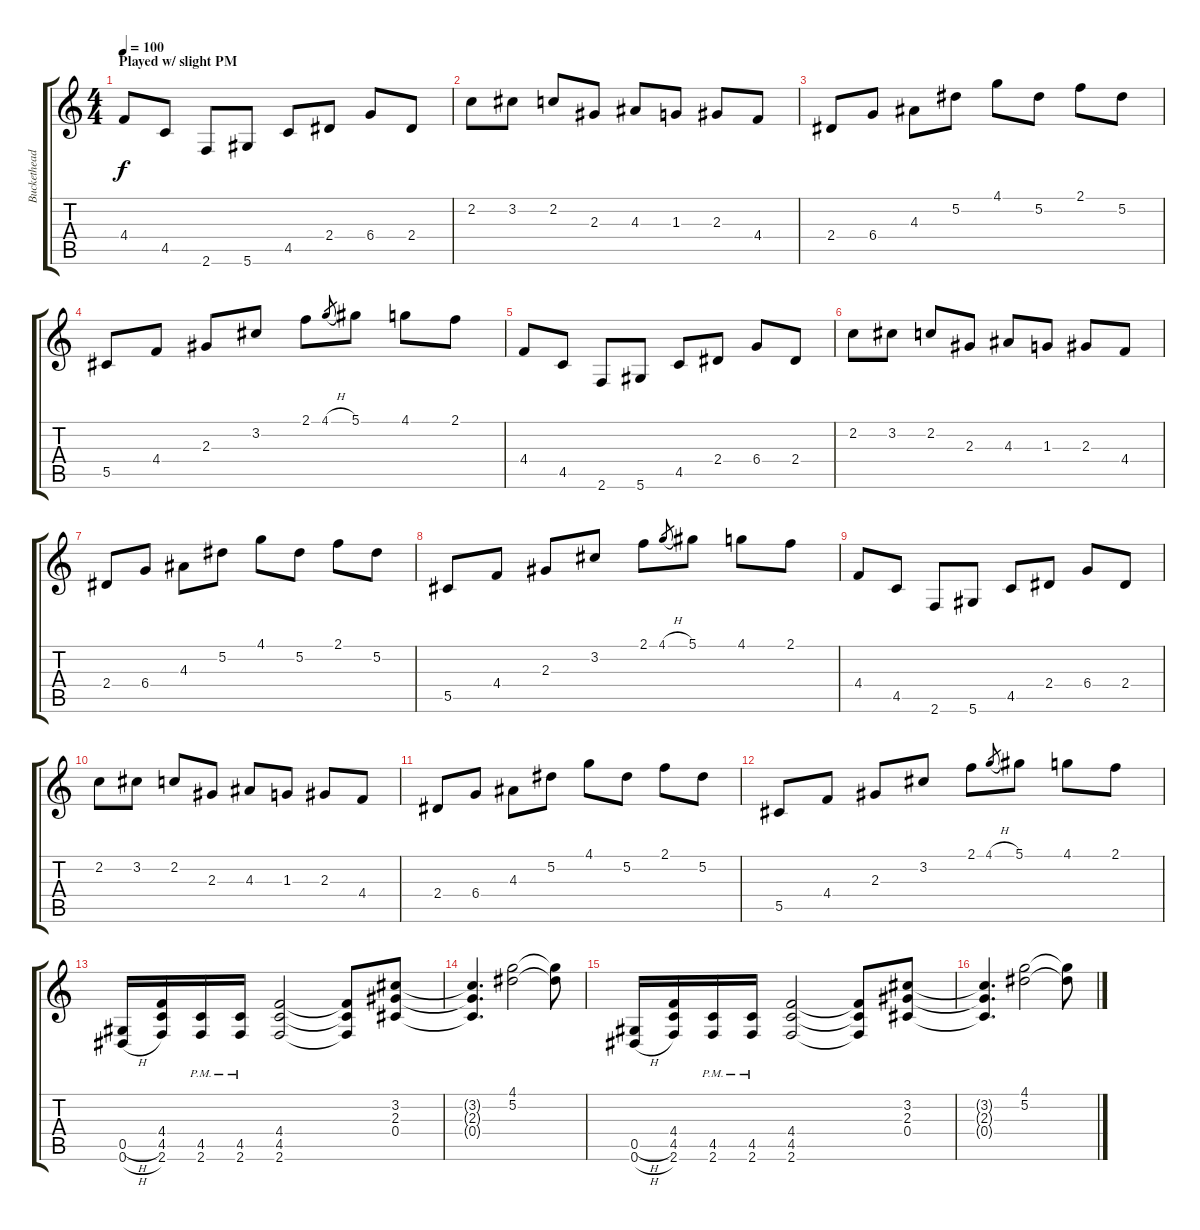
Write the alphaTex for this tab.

\track ("Buckethead Lead" "Buckethead") {instrument electricguitarjazz}
\staff {score tabs}
\tuning (Eb4 Bb3 Gb3 Db3 Ab2 Eb2) {hide}
\ts (4 4)
\section ("" "Played w/ slight PM")
\tempo 100
\clef g2
\ks c
4.4.8{dy f} 4.5.8 2.6.8 5.6.8 4.5.8 2.4.8 6.4.8 2.4.8 |
2.2.8 3.2.8 2.2.8 2.3.8 4.3.8 1.3.8 2.3.8 4.4.8 |
2.4.8 6.4.8 4.3.8 5.2.8 4.1.8 5.2.8 2.1.8 5.2.8 |
5.5.8 4.4.8 2.3.8 3.2.8 2.1.8 4.1{h}.8{gr} 5.1.8 4.1.8 2.1.8 |
4.4.8 4.5.8 2.6.8 5.6.8 4.5.8 2.4.8 6.4.8 2.4.8 |
2.2.8 3.2.8 2.2.8 2.3.8 4.3.8 1.3.8 2.3.8 4.4.8 |
2.4.8 6.4.8 4.3.8 5.2.8 4.1.8 5.2.8 2.1.8 5.2.8 |
5.5.8 4.4.8 2.3.8 3.2.8 2.1.8 4.1{h}.8{gr} 5.1.8 4.1.8 2.1.8 |
4.4.8 4.5.8 2.6.8 5.6.8 4.5.8 2.4.8 6.4.8 2.4.8 |
2.2.8 3.2.8 2.2.8 2.3.8 4.3.8 1.3.8 2.3.8 4.4.8 |
2.4.8 6.4.8 4.3.8 5.2.8 4.1.8 5.2.8 2.1.8 5.2.8 |
5.5.8 4.4.8 2.3.8 3.2.8 2.1.8 4.1{h}.8{gr} 5.1.8 4.1.8 2.1.8 |
(0.5{h} 0.6{h}).16 (4.4 4.5 2.6).16 (4.5{pm} 2.6{pm}).16 (4.5{pm} 2.6{pm}).16 (4.4 4.5 2.6).2 (4.4{t} 4.5{t} 2.6{t}).8 (3.2 2.3 0.4).8 |
(3.2{t} 2.3{t} 0.4{t}).4{d} (4.1 5.2).2 (4.1{t} 5.2{t}).8 |
(0.5{h} 0.6{h}).16 (4.4 4.5 2.6).16 (4.5{pm} 2.6{pm}).16 (4.5{pm} 2.6{pm}).16 (4.4 4.5 2.6).2 (4.4{t} 4.5{t} 2.6{t}).8 (3.2 2.3 0.4).8 |
(3.2{t} 2.3{t} 0.4{t}).4{d} (4.1 5.2).2 (4.1{t} 5.2{t}).8
